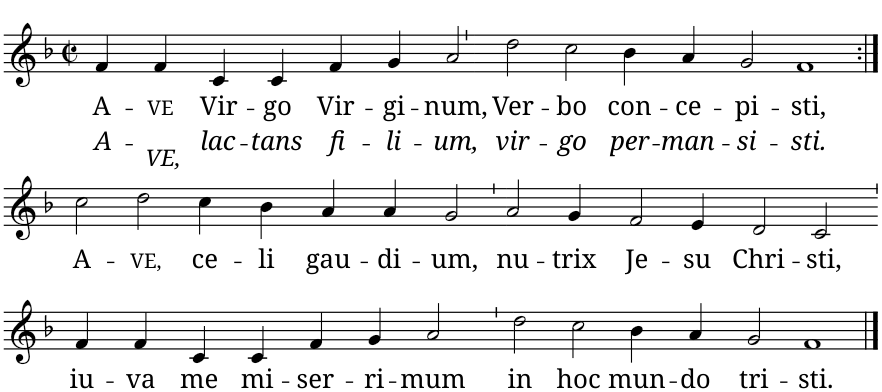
**kern	**text	**text
*part1	*part1	*part1
*staff1	*staff1	*staff1
*I"Piano	*	*
*I'Pno.	*	*
*clefG2	*	*
*k[b-]	*	*
*M2/2	*	*
*met(c|)	*	*
=1	=1	=1
!	!LO:LY:b	!LO:LY:b
4f/	A-	A-
!	!LO:LY:b	!LO:LY:b
4f/	VE	-VE,
!	!LO:LY:b	!LO:LY:b
4c/	Vir-	lac-
!	!LO:LY:b	!LO:LY:b
4c/	-go	-tans
!	!LO:LY:b	!LO:LY:b
4f/	Vir-	fi-
!	!LO:LY:b	!LO:LY:b
4g/	-gi-	-li-
!	!LO:LY:b	!LO:LY:b
2a/	-num,	-um,
=2`	=2`	=2`
!	!LO:LY:b	!LO:LY:b
2dd\	Ver-	vir-
!	!LO:LY:b	!LO:LY:b
2cc\	-bo	-go
!	!LO:LY:b	!LO:LY:b
4b-\	con-	per-
!	!LO:LY:b	!LO:LY:b
4a/	-ce-	-man-
!	!LO:LY:b	!LO:LY:b
2g/	-pi-	-si-
!	!LO:LY:b	!LO:LY:b
1f	-sti,	-sti.
!!LO:LB:g=z
=3:|!	=3:|!	=3:|!
!	!LO:LY:b	!
2cc\	A-	.
!	!LO:LY:b	!
2dd\	-VE,	.
!	!LO:LY:b	!
4cc\	ce-	.
!	!LO:LY:b	!
4b-\	-li	.
!	!LO:LY:b	!
4a/	gau-	.
!	!LO:LY:b	!
4a/	-di-	.
!	!LO:LY:b	!
2g/	-um,	.
=4`	=4`	=4`
!	!LO:LY:b	!
2a/	nu-	.
!	!LO:LY:b	!
4g/	-trix	.
!	!LO:LY:b	!
[4f/	Je-	.
4ryy	.	.
!	!LO:LY:b	!
4e/	-su	.
!	!LO:LY:b	!
2d/	Chri-	.
!	!LO:LY:b	!
2c/	-sti,	.
!!LO:LB:g=z
=5`	=5`	=5`
!	!LO:LY:b	!
4f/	iu-	.
4f/]	.	.
!	!LO:LY:b	!
4f/	-va	.
!	!LO:LY:b	!
4c/	me	.
!	!LO:LY:b	!
4c/	mi-	.
!	!LO:LY:b	!
4f/	-ser-	.
!	!LO:LY:b	!
4g/	-ri-	.
!	!LO:LY:b	!
2a/	mum	.
=6`	=6`	=6`
!	!LO:LY:b	!
2dd\	in	.
!	!LO:LY:b	!
2cc\	hoc	.
!	!LO:LY:b	!
4b-\	mun-	.
!	!LO:LY:b	!
4a/	-do	.
!	!LO:LY:b	!
2g/	tri-	.
!	!LO:LY:b	!
1f	-sti.	.
==	==	==
*-	*-	*-
